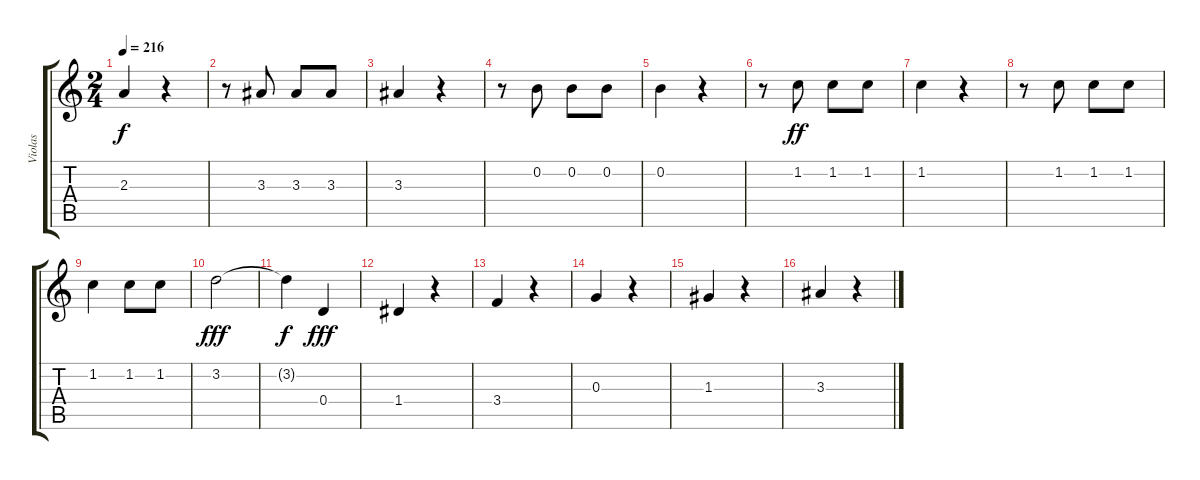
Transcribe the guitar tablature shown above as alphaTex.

\track ("Violas" "Violas") {instrument contrabass}
\staff {score tabs}
\tuning (E4 B3 G3 D3 A2 E2) {hide}
\ts (2 4)
\tempo 216
\clef g2
\ks c
2.3.4{dy f} r.4 |
r.8 3.3.8 3.3.8 3.3.8 |
3.3.4 r.4 |
r.8 0.2.8 0.2.8 0.2.8 |
0.2.4 r.4 |
r.8 1.2.8{dy ff} 1.2.8 1.2.8 |
1.2.4 r.4 |
r.8 1.2.8 1.2.8 1.2.8 |
1.2.4 1.2.8 1.2.8 |
3.2.2{dy fff} |
3.2{t}.4{dy f} 0.4.4{dy fff} |
1.4.4 r.4 |
3.4.4 r.4 |
0.3.4 r.4 |
1.3.4 r.4 |
3.3.4 r.4
